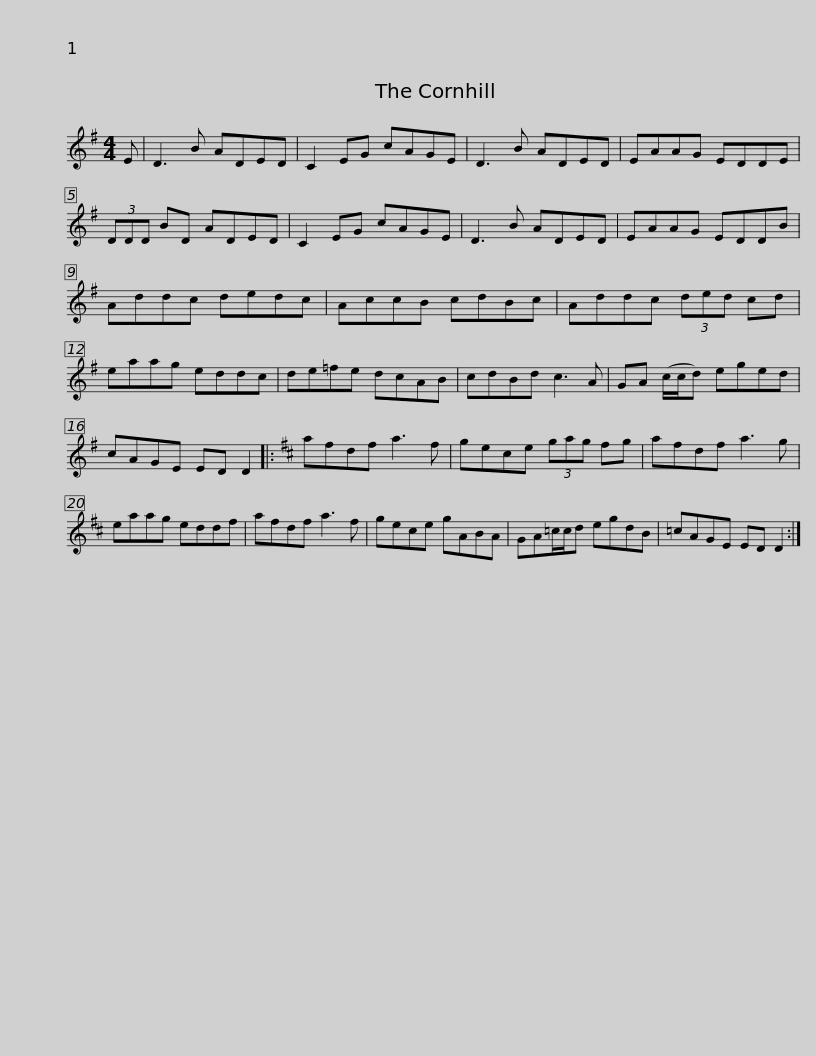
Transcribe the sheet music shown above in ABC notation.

X:1
L:1/8
M:4/4
I:linebreak $
K:G
V:1 treble
V:1
 E | D3 B ADED | C2 EG cAGE | D3 B ADED | EAAG EDDE | %5
 (3DDD BD ADED |$ C2 EG cAGE | D3 B ADED | EAAG EDDB | Addc dedc | %10
 AccB cdBc | Addc (3ded cd |$ eaag eddc | de=fe dcAB | cdBd c3 A | %15
 GA (c/c/d) eged | cAGE ED D2 |:$[K:D] afdf a3 f | gece (3gag fg | afdf a3 g | %20
 eaag eddf | afdf a3 f |$ gece gABA | GA=c/c/d egdB | =cAGE ED D2 :| %25
